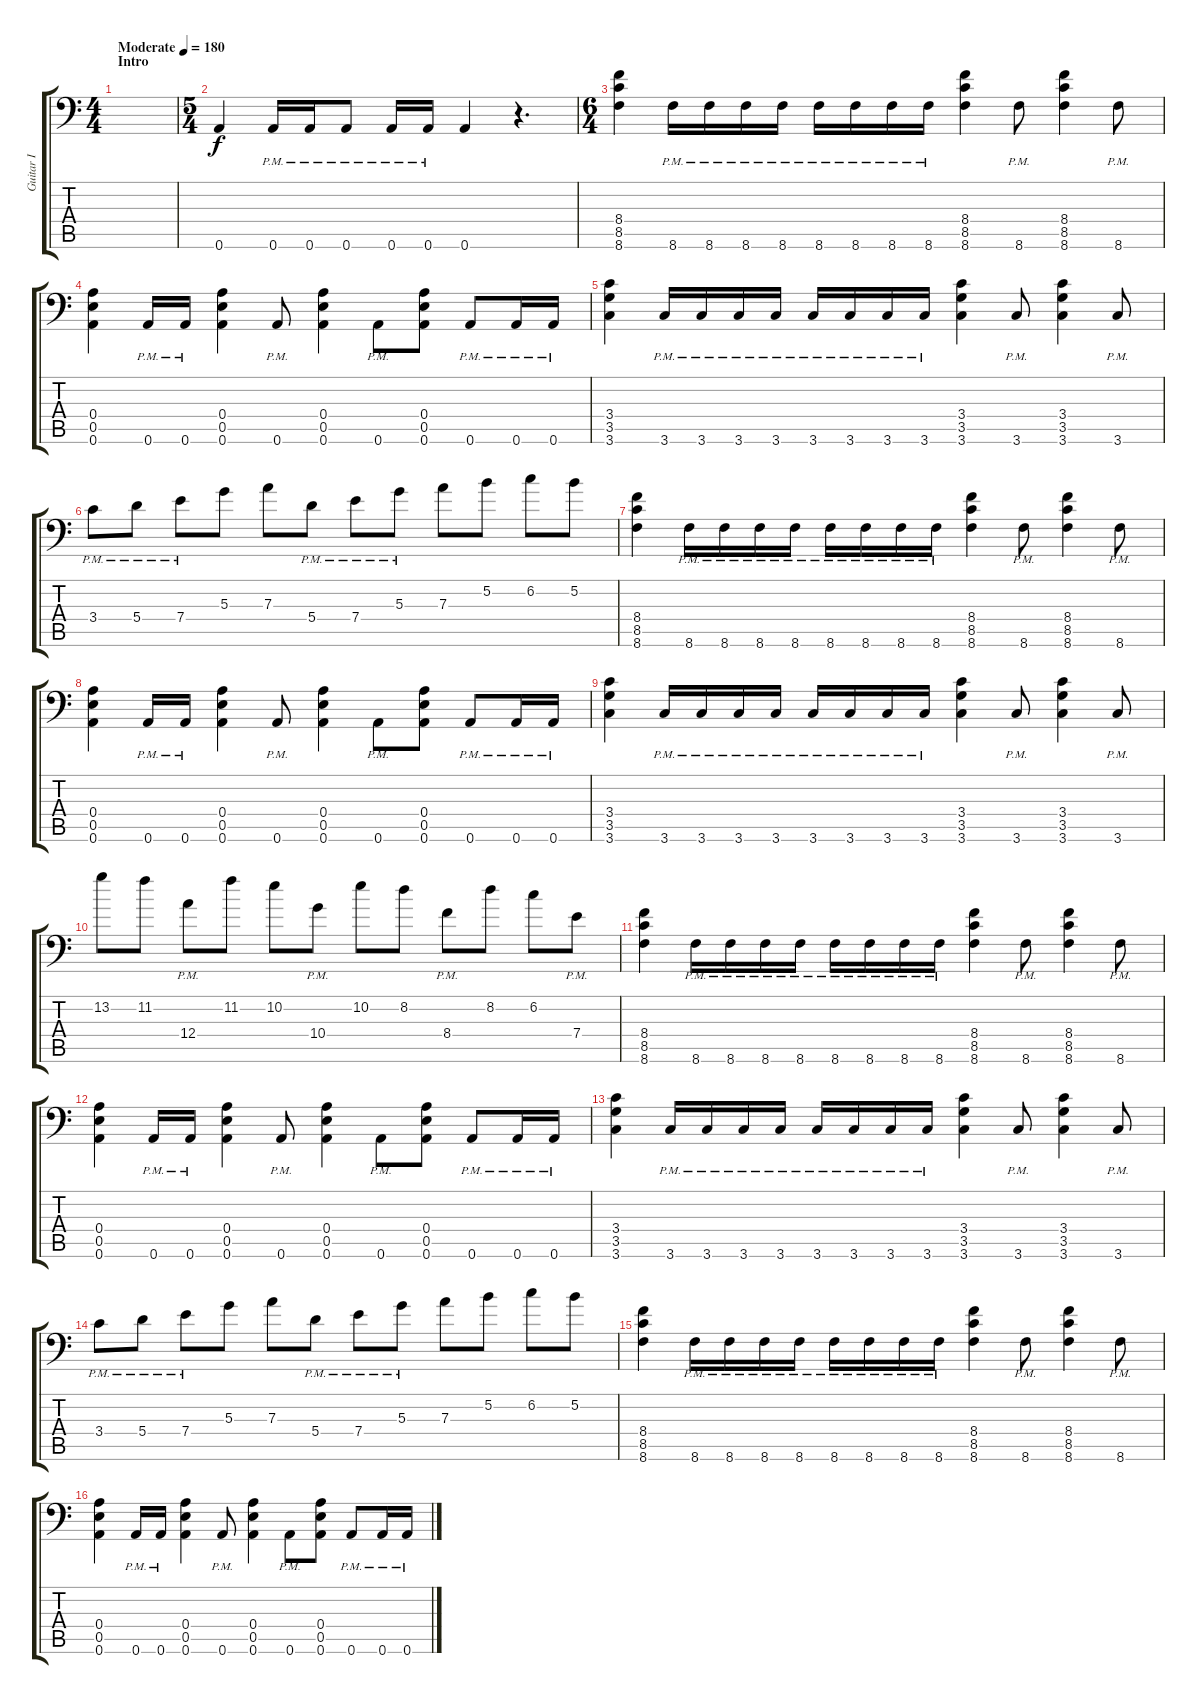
\track ("Guitar I" "Guitar I") {instrument distortionguitar}
\staff {score tabs}
\tuning (B3 Gb3 D3 A2 E2 A1) {hide}
\ts (4 4)
\section ("" "Intro")
\tempo (180 "Moderate")
\clef f4
\ks c
|
\ts (5 4)
0.6.4 0.6{pm}.16 0.6{pm}.16 0.6{pm}.8 0.6{pm}.16 0.6{pm}.16 0.6.4 r.4{d} |
\ts (6 4)
(8.4 8.5 8.6).4 8.6{pm}.16 8.6{pm}.16 8.6{pm}.16 8.6{pm}.16 8.6{pm}.16 8.6{pm}.16 8.6{pm}.16 8.6{pm}.16 (8.4 8.5 8.6).4 8.6{pm}.8 (8.4 8.5 8.6).4 8.6{pm}.8 |
(0.4 0.5 0.6).4 0.6{pm}.16 0.6{pm}.16 (0.4 0.5 0.6).4 0.6{pm}.8 (0.4 0.5 0.6).4 0.6{pm}.8 (0.4 0.5 0.6).8 0.6{pm}.8 0.6{pm}.16 0.6{pm}.16 |
(3.4 3.5 3.6).4 3.6{pm}.16 3.6{pm}.16 3.6{pm}.16 3.6{pm}.16 3.6{pm}.16 3.6{pm}.16 3.6{pm}.16 3.6{pm}.16 (3.4 3.5 3.6).4 3.6{pm}.8 (3.4 3.5 3.6).4 3.6{pm}.8 |
3.4{pm}.8 5.4{pm}.8 7.4{pm}.8 5.3.8 7.3.8 5.4{pm}.8 7.4{pm}.8 5.3{pm}.8 7.3.8 5.2.8 6.2.8 5.2.8 |
(8.4 8.5 8.6).4 8.6{pm}.16 8.6{pm}.16 8.6{pm}.16 8.6{pm}.16 8.6{pm}.16 8.6{pm}.16 8.6{pm}.16 8.6{pm}.16 (8.4 8.5 8.6).4 8.6{pm}.8 (8.4 8.5 8.6).4 8.6{pm}.8 |
(0.4 0.5 0.6).4 0.6{pm}.16 0.6{pm}.16 (0.4 0.5 0.6).4 0.6{pm}.8 (0.4 0.5 0.6).4 0.6{pm}.8 (0.4 0.5 0.6).8 0.6{pm}.8 0.6{pm}.16 0.6{pm}.16 |
(3.4 3.5 3.6).4 3.6{pm}.16 3.6{pm}.16 3.6{pm}.16 3.6{pm}.16 3.6{pm}.16 3.6{pm}.16 3.6{pm}.16 3.6{pm}.16 (3.4 3.5 3.6).4 3.6{pm}.8 (3.4 3.5 3.6).4 3.6{pm}.8 |
13.2.8 11.2.8 12.4{pm}.8 11.2.8 10.2.8 10.4{pm}.8 10.2.8 8.2.8 8.4{pm}.8 8.2.8 6.2.8 7.4{pm}.8 |
(8.4 8.5 8.6).4 8.6{pm}.16 8.6{pm}.16 8.6{pm}.16 8.6{pm}.16 8.6{pm}.16 8.6{pm}.16 8.6{pm}.16 8.6{pm}.16 (8.4 8.5 8.6).4 8.6{pm}.8 (8.4 8.5 8.6).4 8.6{pm}.8 |
(0.4 0.5 0.6).4 0.6{pm}.16 0.6{pm}.16 (0.4 0.5 0.6).4 0.6{pm}.8 (0.4 0.5 0.6).4 0.6{pm}.8 (0.4 0.5 0.6).8 0.6{pm}.8 0.6{pm}.16 0.6{pm}.16 |
(3.4 3.5 3.6).4 3.6{pm}.16 3.6{pm}.16 3.6{pm}.16 3.6{pm}.16 3.6{pm}.16 3.6{pm}.16 3.6{pm}.16 3.6{pm}.16 (3.4 3.5 3.6).4 3.6{pm}.8 (3.4 3.5 3.6).4 3.6{pm}.8 |
3.4{pm}.8 5.4{pm}.8 7.4{pm}.8 5.3.8 7.3.8 5.4{pm}.8 7.4{pm}.8 5.3{pm}.8 7.3.8 5.2.8 6.2.8 5.2.8 |
(8.4 8.5 8.6).4 8.6{pm}.16 8.6{pm}.16 8.6{pm}.16 8.6{pm}.16 8.6{pm}.16 8.6{pm}.16 8.6{pm}.16 8.6{pm}.16 (8.4 8.5 8.6).4 8.6{pm}.8 (8.4 8.5 8.6).4 8.6{pm}.8 |
(0.4 0.5 0.6).4 0.6{pm}.16 0.6{pm}.16 (0.4 0.5 0.6).4 0.6{pm}.8 (0.4 0.5 0.6).4 0.6{pm}.8 (0.4 0.5 0.6).8 0.6{pm}.8 0.6{pm}.16 0.6{pm}.16
